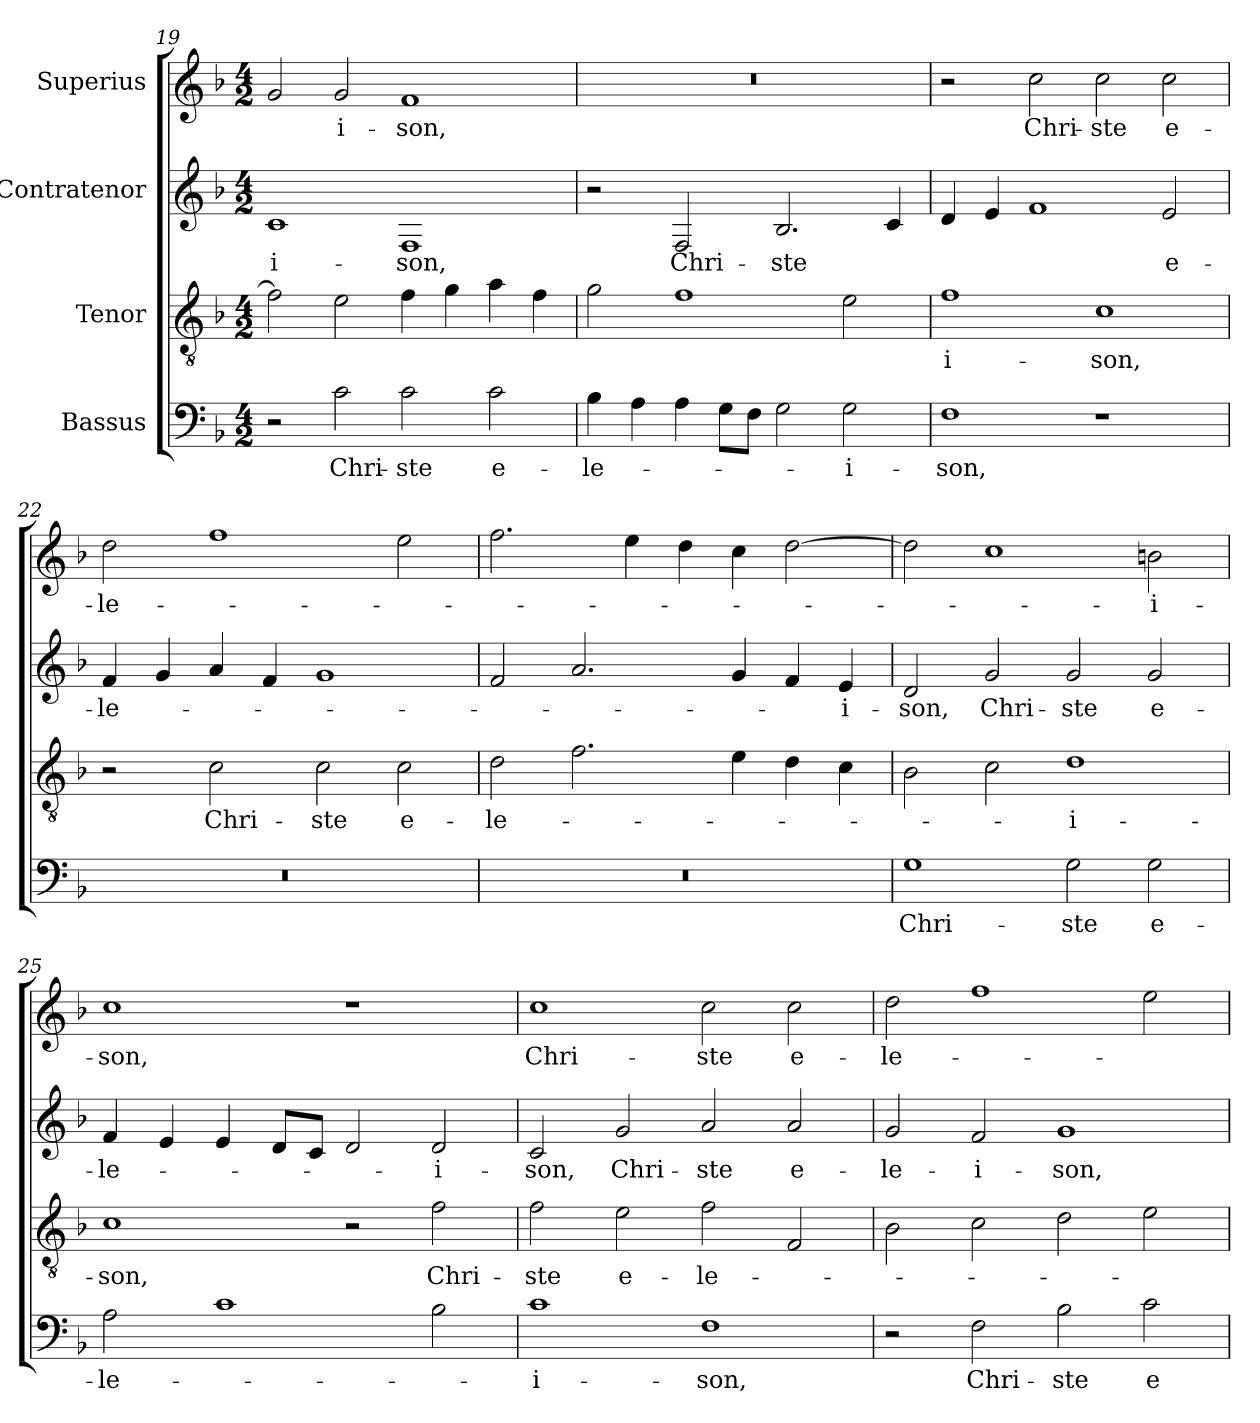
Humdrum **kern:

**kern	**text	**kern	**text	**kern	**text	**kern	**text
*part4	*part4	*part3	*part3	*part2	*part2	*part1	*part1
*staff4	*staff4	*staff3	*staff3	*staff2	*staff2	*staff1	*staff1
*I"Bassus	*	*I"Tenor	*	*I"Contratenor	*	*I"Superius	*
*clefF4	*	*clefGv2	*	*clefG2	*	*clefG2	*
*k[b-]	*	*k[b-]	*	*k[b-]	*	*k[b-]	*
*M4/2	*	*M4/2	*	*M4/2	*	*M4/2	*
=19	=19	=19	=19	=19	=19	=19	=19
2r	.	2f\]	.	1c/	-i-	2g/	.
2c\	Chri-	2e\	.	.	.	2g/	-i-
2c\	-ste	4f\	.	1F/	-son,	1f/	-son,
.	.	4g\	.	.	.	.	.
2c\	e-	4a\	.	.	.	.	.
.	.	4f\	.	.	.	.	.
=20	=20	=20	=20	=20	=20	=20	=20
4B-\	-le-	2g\	.	2r	.	0r	.
4A\	.	.	.	.	.	.	.
4A\	.	1f\	.	2F/	Chri-	.	.
8G\L	.	.	.	.	.	.	.
8F\J	.	.	.	.	.	.	.
2G\	.	.	.	2.B-/	-ste	.	.
2G\	-i-	2e\	.	.	.	.	.
.	.	.	.	4c/	.	.	.
=21	=21	=21	=21	=21	=21	=21	=21
1F\	-son,	1f\	-i-	4d/	.	2r	.
.	.	.	.	4e/	.	.	.
.	.	.	.	1f/	.	2cc\	Chri-
1r	.	1c\	-son,	.	.	2cc\	-ste
.	.	.	.	2e/	e-	2cc\	e-
=22	=22	=22	=22	=22	=22	=22	=22
0r	.	2r	.	4f/	-le-	2dd\	-le-
.	.	.	.	4g/	.	.	.
.	.	2c\	Chri-	4a/	.	1ff\	.
.	.	.	.	4f/	.	.	.
.	.	2c\	-ste	1g/	.	.	.
.	.	2c\	e-	.	.	2ee\	.
=23	=23	=23	=23	=23	=23	=23	=23
0r	.	2d\	-le-	2f/	.	2.ff\	.
.	.	2.f\	.	2.a/	.	.	.
.	.	.	.	.	.	4ee\	.
.	.	.	.	.	.	4dd\	.
.	.	4e\	.	4g/	.	4cc\	.
.	.	4d\	.	4f/	.	[2dd\	.
.	.	4c\	.	4e/	-i-	.	.
=24	=24	=24	=24	=24	=24	=24	=24
1G\	Chri-	2B-\	.	2d/	-son,	2dd\]	.
.	.	2c\	.	2g/	Chri-	1cc\	.
2G\	-ste	1d\	-i-	2g/	-ste	.	.
2G\	e-	.	.	2g/	e-	2bn\	-i-
=25	=25	=25	=25	=25	=25	=25	=25
2A\	-le-	1c\	-son,	4f/	-le-	1cc\	-son,
.	.	.	.	4e/	.	.	.
1c\	.	.	.	4e/	.	.	.
.	.	.	.	8d/L	.	.	.
.	.	.	.	8c/J	.	.	.
.	.	2r	.	2d/	.	1r	.
2B-\	.	2f\	Chri-	2d/	-i-	.	.
=26	=26	=26	=26	=26	=26	=26	=26
1c\	-i-	2f\	-ste	2c/	-son,	1cc\	Chri-
.	.	2e\	e-	2g/	Chri-	.	.
1F\	-son,	2f\	-le-	2a/	-ste	2cc\	-ste
.	.	2F/	.	2a/	e-	2cc\	e-
=27	=27	=27	=27	=27	=27	=27	=27
2r	.	2B-\	.	2g/	-le-	2dd\	-le-
2F\	Chri-	2c\	.	2f/	-i-	1ff\	.
2B-\	-ste	2d\	.	1g/	-son,	.	.
2c\	e-	2e\	.	.	.	2ee\	.
=	=	=	=	=	=	=	=
*-	*-	*-	*-	*-	*-	*-	*-
